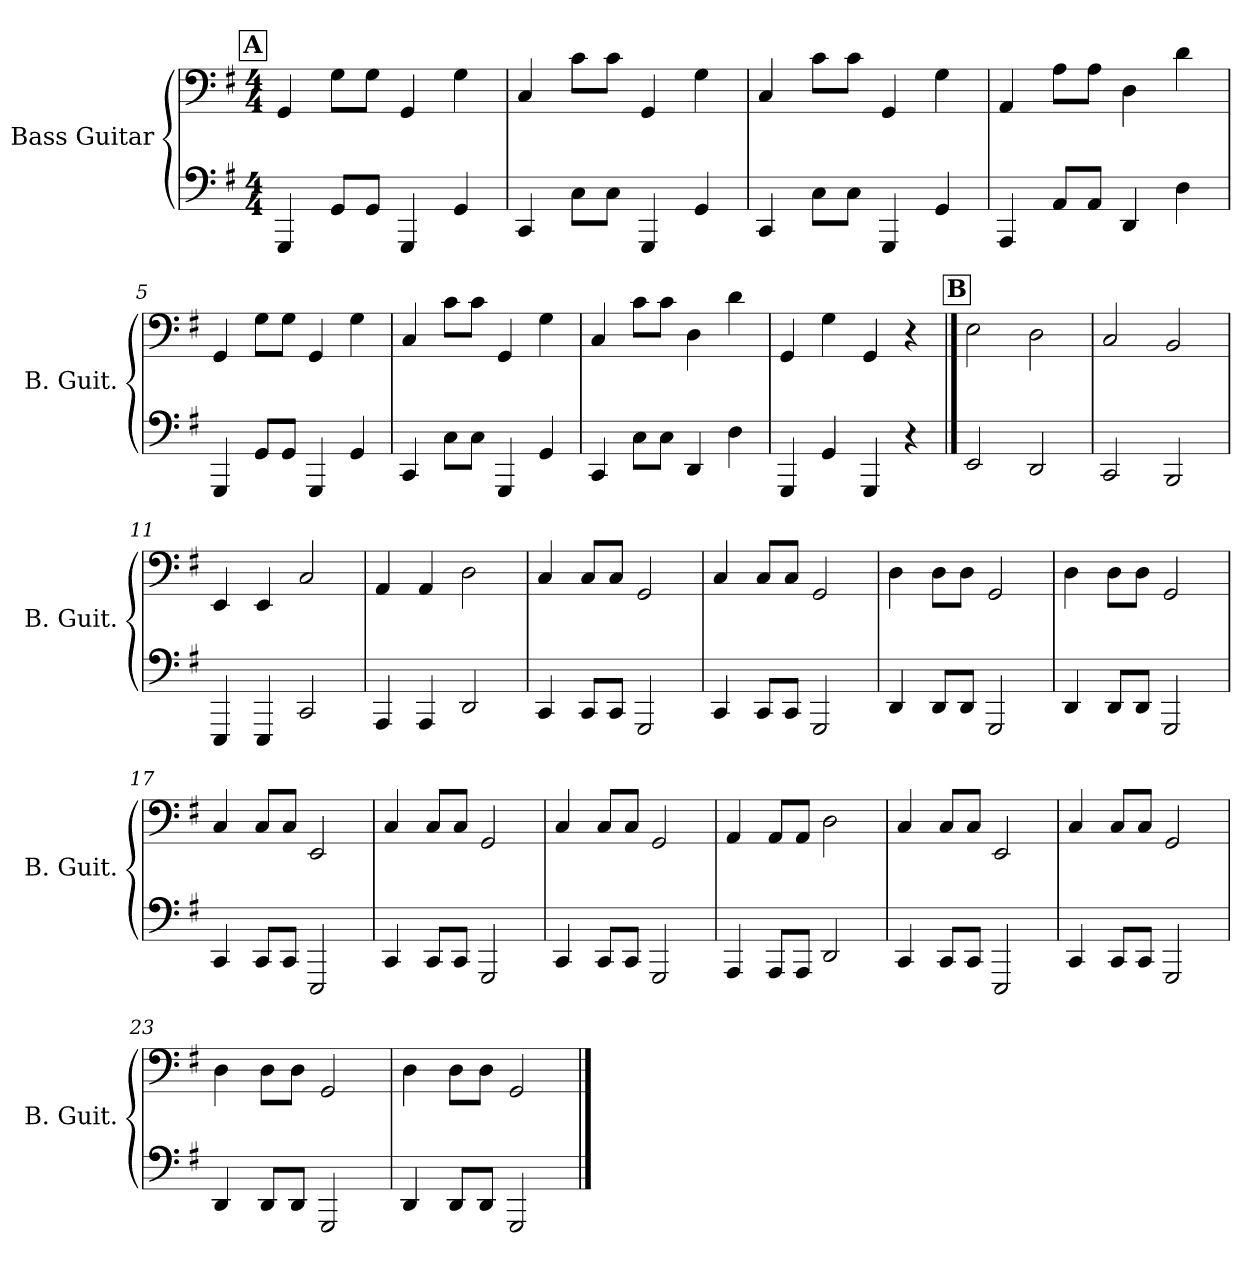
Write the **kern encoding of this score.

**kern	**kern
*part1	*part1
*staff2	*staff1
*I"Bass Guitar	*
*I'B. Guit.	*
*stria4	*
*	*clefF4
*ITrd7c12	*ITrd7c12
*k[f#]	*k[f#]
*M4/4	*M4/4
*MM150	*MM150
!!LO:REH:place=s1:a:B:fs=14:t=A
=1	=1
4GGGG	4GGG/
8GGGL	8GG\L
8GGGJ	8GG\J
4GGGG	4GGG/
4GGG	4GG\
=2	=2
4CCC	4CC/
8CCL	8C\L
8CCJ	8C\J
4GGGG	4GGG/
4GGG	4GG\
=3	=3
4CCC	4CC/
8CCL	8C\L
8CCJ	8C\J
4GGGG	4GGG/
4GGG	4GG\
=4	=4
4AAAA	4AAA/
8AAAL	8AA\L
8AAAJ	8AA\J
4DDD	4DD\
4DD	4D\
!!LO:LB:g=z
=5	=5
4GGGG	4GGG/
8GGGL	8GG\L
8GGGJ	8GG\J
4GGGG	4GGG/
4GGG	4GG\
=6	=6
4CCC	4CC/
8CCL	8C\L
8CCJ	8C\J
4GGGG	4GGG/
4GGG	4GG\
=7	=7
4CCC	4CC/
8CCL	8C\L
8CCJ	8C\J
4DDD	4DD\
4DD	4D\
=8	=8
4GGGG	4GGG/
4GGG	4GG\
4GGGG	4GGG/
4r	4r
!!LO:LB:g=z
!!LO:REH:place=s1:a:B:fs=14:t=B
==9	==9
2EEE	2EE\
2DDD	2DD\
=10	=10
2CCC	2CC/
2BBBB	2BBB/
=11	=11
4EEEE	4EEE/
4EEEE	4EEE/
2CCC	2CC/
=12	=12
4AAAA	4AAA/
4AAAA	4AAA/
2DDD	2DD\
!!LO:LB:g=z
=13	=13
4CCC	4CC/
8CCCL	8CC/L
8CCCJ	8CC/J
2GGGG	2GGG/
=14	=14
4CCC	4CC/
8CCCL	8CC/L
8CCCJ	8CC/J
2GGGG	2GGG/
=15	=15
4DDD	4DD\
8DDDL	8DD\L
8DDDJ	8DD\J
2GGGG	2GGG/
=16	=16
4DDD	4DD\
8DDDL	8DD\L
8DDDJ	8DD\J
2GGGG	2GGG/
!!LO:LB:g=z
=17	=17
4CCC	4CC/
8CCCL	8CC/L
8CCCJ	8CC/J
2EEEE	2EEE/
=18	=18
4CCC	4CC/
8CCCL	8CC/L
8CCCJ	8CC/J
2GGGG	2GGG/
=19	=19
4CCC	4CC/
8CCCL	8CC/L
8CCCJ	8CC/J
2GGGG	2GGG/
=20	=20
4AAAA	4AAA/
8AAAAL	8AAA/L
8AAAAJ	8AAA/J
2DDD	2DD\
!!LO:PB:g=z
=21	=21
4CCC	4CC/
8CCCL	8CC/L
8CCCJ	8CC/J
2EEEE	2EEE/
=22	=22
4CCC	4CC/
8CCCL	8CC/L
8CCCJ	8CC/J
2GGGG	2GGG/
=23	=23
4DDD	4DD\
8DDDL	8DD\L
8DDDJ	8DD\J
2GGGG	2GGG/
=24	=24
4DDD	4DD\
8DDDL	8DD\L
8DDDJ	8DD\J
2GGGG	2GGG/
==	==
*-	*-
